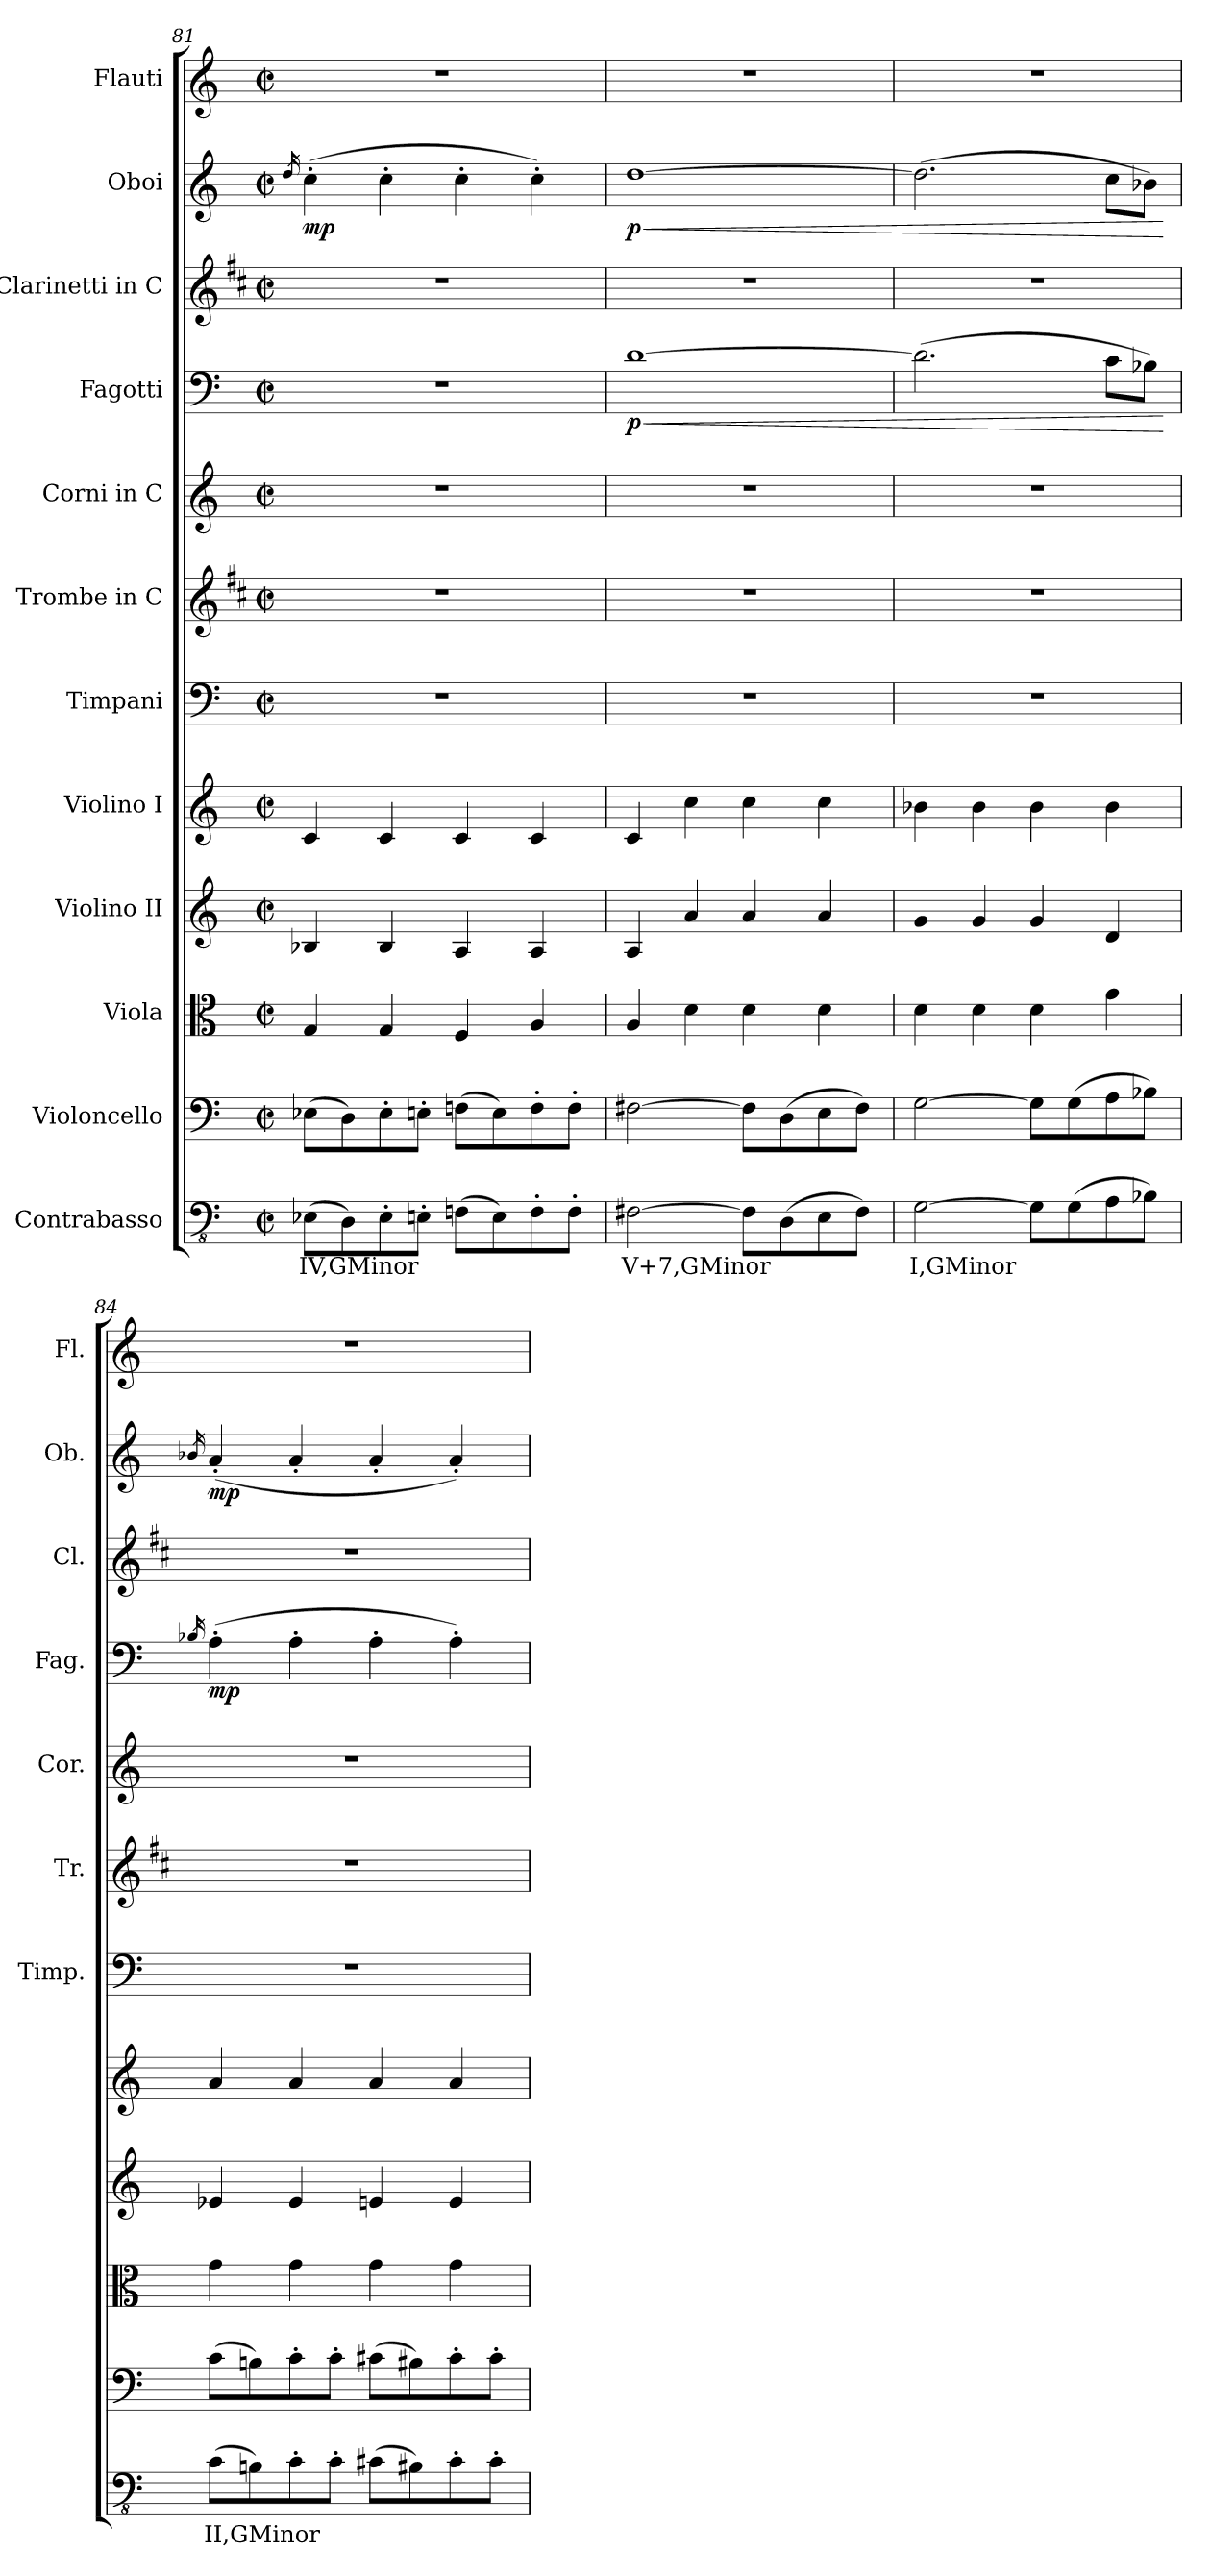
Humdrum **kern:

**kern	**text	**kern	**kern	**kern	**kern	**kern	**kern	**kern	**kern	**dynam	**kern	**kern	**dynam	**kern
*part12	*part12	*part11	*part10	*part9	*part8	*part7	*part6	*part5	*part4	*part4	*part3	*part2	*part2	*part1
*staff12	*staff12	*staff11	*staff10	*staff9	*staff8	*staff7	*staff6	*staff5	*staff4	*staff4	*staff3	*staff2	*staff2	*staff1
*I"Contrabasso	*	*I"Violoncello	*I"Viola	*I"Violino II	*I"Violino I	*I"Timpani	*I"Trombe in C	*I"Corni in C	*I"Fagotti	*	*I"Clarinetti in C	*I"Oboi	*	*I"Flauti
*	*	*	*	*	*	*I'Timp.	*I'Tr.	*I'Cor.	*I'Fag.	*	*I'Cl.	*I'Ob.	*	*I'Fl.
*clefFv4	*	*clefF4	*clefC3	*clefG2	*clefG2	*clefF4	*clefG2	*clefG2	*clefF4	*	*clefG2	*clefG2	*	*clefG2
*	*	*	*	*	*	*	*ITrd1c2	*ITrd7c12	*	*	*ITrd1c2	*	*	*
*k[]	*	*k[]	*k[]	*k[]	*k[]	*k[]	*k[]	*k[]	*k[]	*	*k[]	*k[]	*	*k[]
*M2/2	*	*M2/2	*M2/2	*M2/2	*M2/2	*M2/2	*M2/2	*M2/2	*M2/2	*	*M2/2	*M2/2	*	*M2/2
*met(c|)	*	*met(c|)	*met(c|)	*met(c|)	*met(c|)	*met(c|)	*met(c|)	*met(c|)	*met(c|)	*	*met(c|)	*met(c|)	*	*met(c|)
=81	=81	=81	=81	=81	=81	=81	=81	=81	=81	=81	=81	=81	=81	=81
.	.	.	.	.	.	.	.	.	.	.	.	16qdd/	.	.
!	!	!	!	!	!	!	!	!	!	!	!	!	!LO:DY:b	!
(8EE-X\L	IV,GMinor	(8E-X\L	4G/	4B-X/	4c/	1r	1r	1r	1r	.	1r	(4cc'\	mp	1r
8DD\)	.	8D\)	.	.	.	.	.	.	.	.	.	.	.	.
8EE-'\	.	8E-'\	4G/	4B-/	4c/	.	.	.	.	.	.	4cc'\	.	.
8EEn'\J	.	8En'\J	.	.	.	.	.	.	.	.	.	.	.	.
(8FFn\L	.	(8Fn\L	4F/	4A/	4c/	.	.	.	.	.	.	4cc'\	.	.
8EE\)	.	8E\)	.	.	.	.	.	.	.	.	.	.	.	.
8FF'\	.	8F'\	4A/	4A/	4c/	.	.	.	.	.	.	4cc'\)	.	.
8FF'\J	.	8F'\J	.	.	.	.	.	.	.	.	.	.	.	.
!!LO:PB:g=z
=82	=82	=82	=82	=82	=82	=82	=82	=82	=82	=82	=82	=82	=82	=82
!	!	!	!	!	!	!	!	!	!	!LO:HP:b	!	!	!LO:HP:b	!
!	!	!	!	!	!	!	!	!	!	!LO:DY:n=1:b	!	!	!LO:DY:n=1:b	!
[2FF#X\	V+7,GMinor	[2F#X\	4A/	4A/	4c/	1r	1r	1r	[1d	< p	1r	[1dd	< p	1r
.	.	.	4d\	4a/	4cc\	.	.	.	.	.	.	.	.	.
8FF#\L]	.	8F#\L]	4d\	4a/	4cc\	.	.	.	.	.	.	.	.	.
(8DD\	.	(8D\	.	.	.	.	.	.	.	.	.	.	.	.
8EE\	.	8E\	4d\	4a/	4cc\	.	.	.	.	.	.	.	.	.
8FF#\J)	.	8F#\J)	.	.	.	.	.	.	.	.	.	.	.	.
!!LO:PB:g=z
=83	=83	=83	=83	=83	=83	=83	=83	=83	=83	=83	=83	=83	=83	=83
[2GG\	I,GMinor	[2G\	4d\	4g/	4b-X\	1r	1r	1r	(2.d\]	.	1r	(2.dd\]	.	1r
.	.	.	4d\	4g/	4b-\	.	.	.	.	.	.	.	.	.
8GG\L]	.	8G\L]	4d\	4g/	4b-\	.	.	.	.	.	.	.	.	.
(8GG\	.	(8G\	.	.	.	.	.	.	.	.	.	.	.	.
8AA\	.	8A\	4g\	4d/	4b-\	.	.	.	8c\L	.	.	8cc\L	.	.
8BB-X\J)	.	8B-X\J)	.	.	.	.	.	.	8B-X\J)	.	.	8b-X\J)	.	.
.	.	.	.	.	.	.	.	.	.	[	.	.	[	.
=84	=84	=84	=84	=84	=84	=84	=84	=84	=84	=84	=84	=84	=84	=84
.	.	.	.	.	.	.	.	.	16qB-X/	.	.	16qb-X/	.	.
!	!	!	!	!	!	!	!	!	!	!LO:DY:b	!	!	!LO:DY:b	!
(8C\L	II,GMinor	(8c\L	4g\	4e-X/	4a/	1r	1r	1r	(4A'\	mp	1r	(4a'/	mp	1r
8BBn\)	.	8Bn\)	.	.	.	.	.	.	.	.	.	.	.	.
8C'\	.	8c'\	4g\	4e-/	4a/	.	.	.	4A'\	.	.	4a'/	.	.
8C'\J	.	8c'\J	.	.	.	.	.	.	.	.	.	.	.	.
(8C#X\L	.	(8c#X\L	4g\	4en/	4a/	.	.	.	4A'\	.	.	4a'/	.	.
8BB#X\)	.	8B#X\)	.	.	.	.	.	.	.	.	.	.	.	.
8C#'\	.	8c#'\	4g\	4e/	4a/	.	.	.	4A'\)	.	.	4a'/)	.	.
8C#'\J	.	8c#'\J	.	.	.	.	.	.	.	.	.	.	.	.
=	=	=	=	=	=	=	=	=	=	=	=	=	=	=
*-	*-	*-	*-	*-	*-	*-	*-	*-	*-	*-	*-	*-	*-	*-
